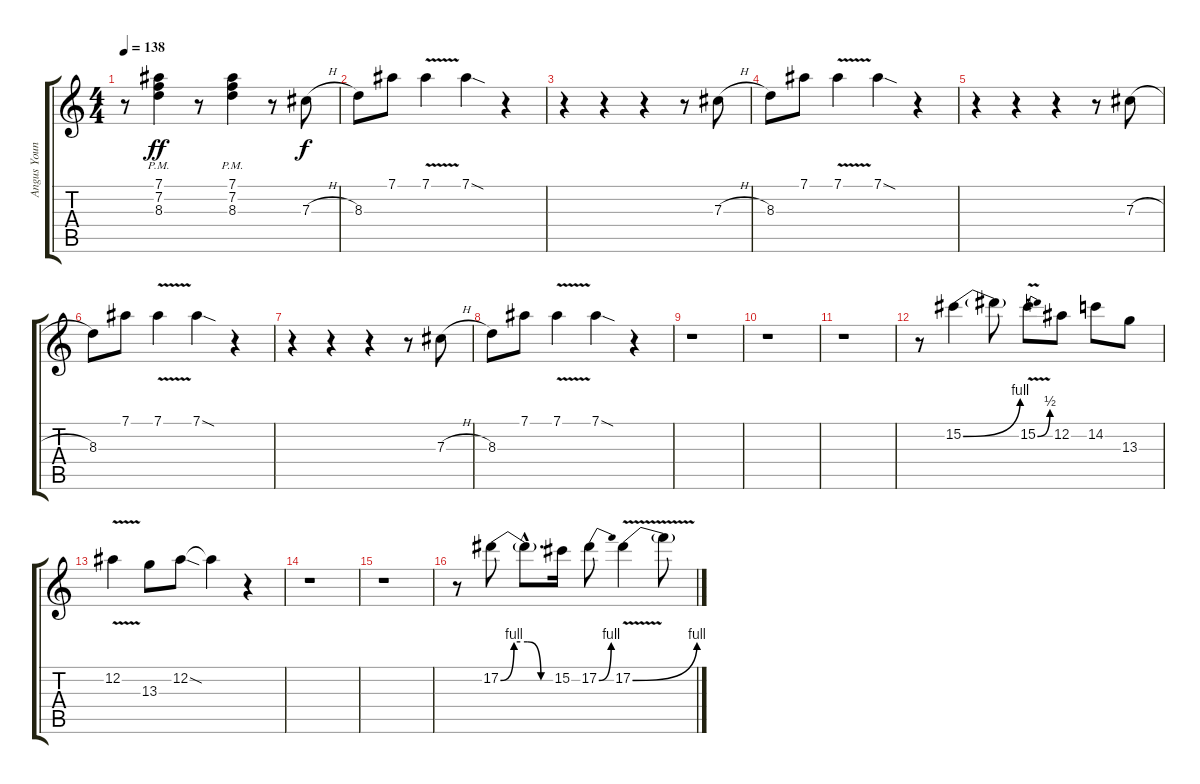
\track ("Angus Young" "Angus Youn") {instrument distortionguitar}
\staff {score tabs}
\tuning (Eb4 Bb3 Gb3 Db3 Ab2 Eb2) {hide}
\ts (4 4)
\tempo 138
\clef g2
\ks c
r.8{dy ff} (7.1{pm} 7.2{pm} 8.3{pm}).4 r.8 (7.1{pm} 7.2{pm} 8.3{pm}).4 r.8 7.3{h}.8{dy f volume 16} |
8.3.8 7.1.8 7.1{v}.4 7.1{sod}.4 r.4 |
r.4 r.4 r.4 r.8 7.3{h}.8 |
8.3.8 7.1.8 7.1{v}.4 7.1{sod}.4 r.4 |
r.4 r.4 r.4 r.8 7.3{h}.8 |
8.3.8 7.1.8 7.1{v}.4 7.1{sod}.4 r.4 |
r.4 r.4 r.4 r.8 7.3{h}.8 |
8.3.8 7.1.8 7.1{v}.4 7.1{sod}.4 r.4 |
r.1 |
r.1 |
r.1 |
r.8 15.2{be (bend 0 0 60 4)}.4 15.2{t}.8 15.2{be (bend 0 0 60 2) v}.8 12.2.8 14.2.8 13.3.8 |
12.2{v}.4 13.3.8 12.2{sod}.8 12.2{t}.4 r.4 |
r.1 |
r.1 |
r.8 17.2{be (custom 0 0 15 4 30 4 45 0 60 0)}.8 17.2{hac t}.8{d} 15.2.16 17.2{be (bend 0 0 60 4)}.8 17.2{be (bend 0 0 60 4) v}.4 17.2{t}.8
